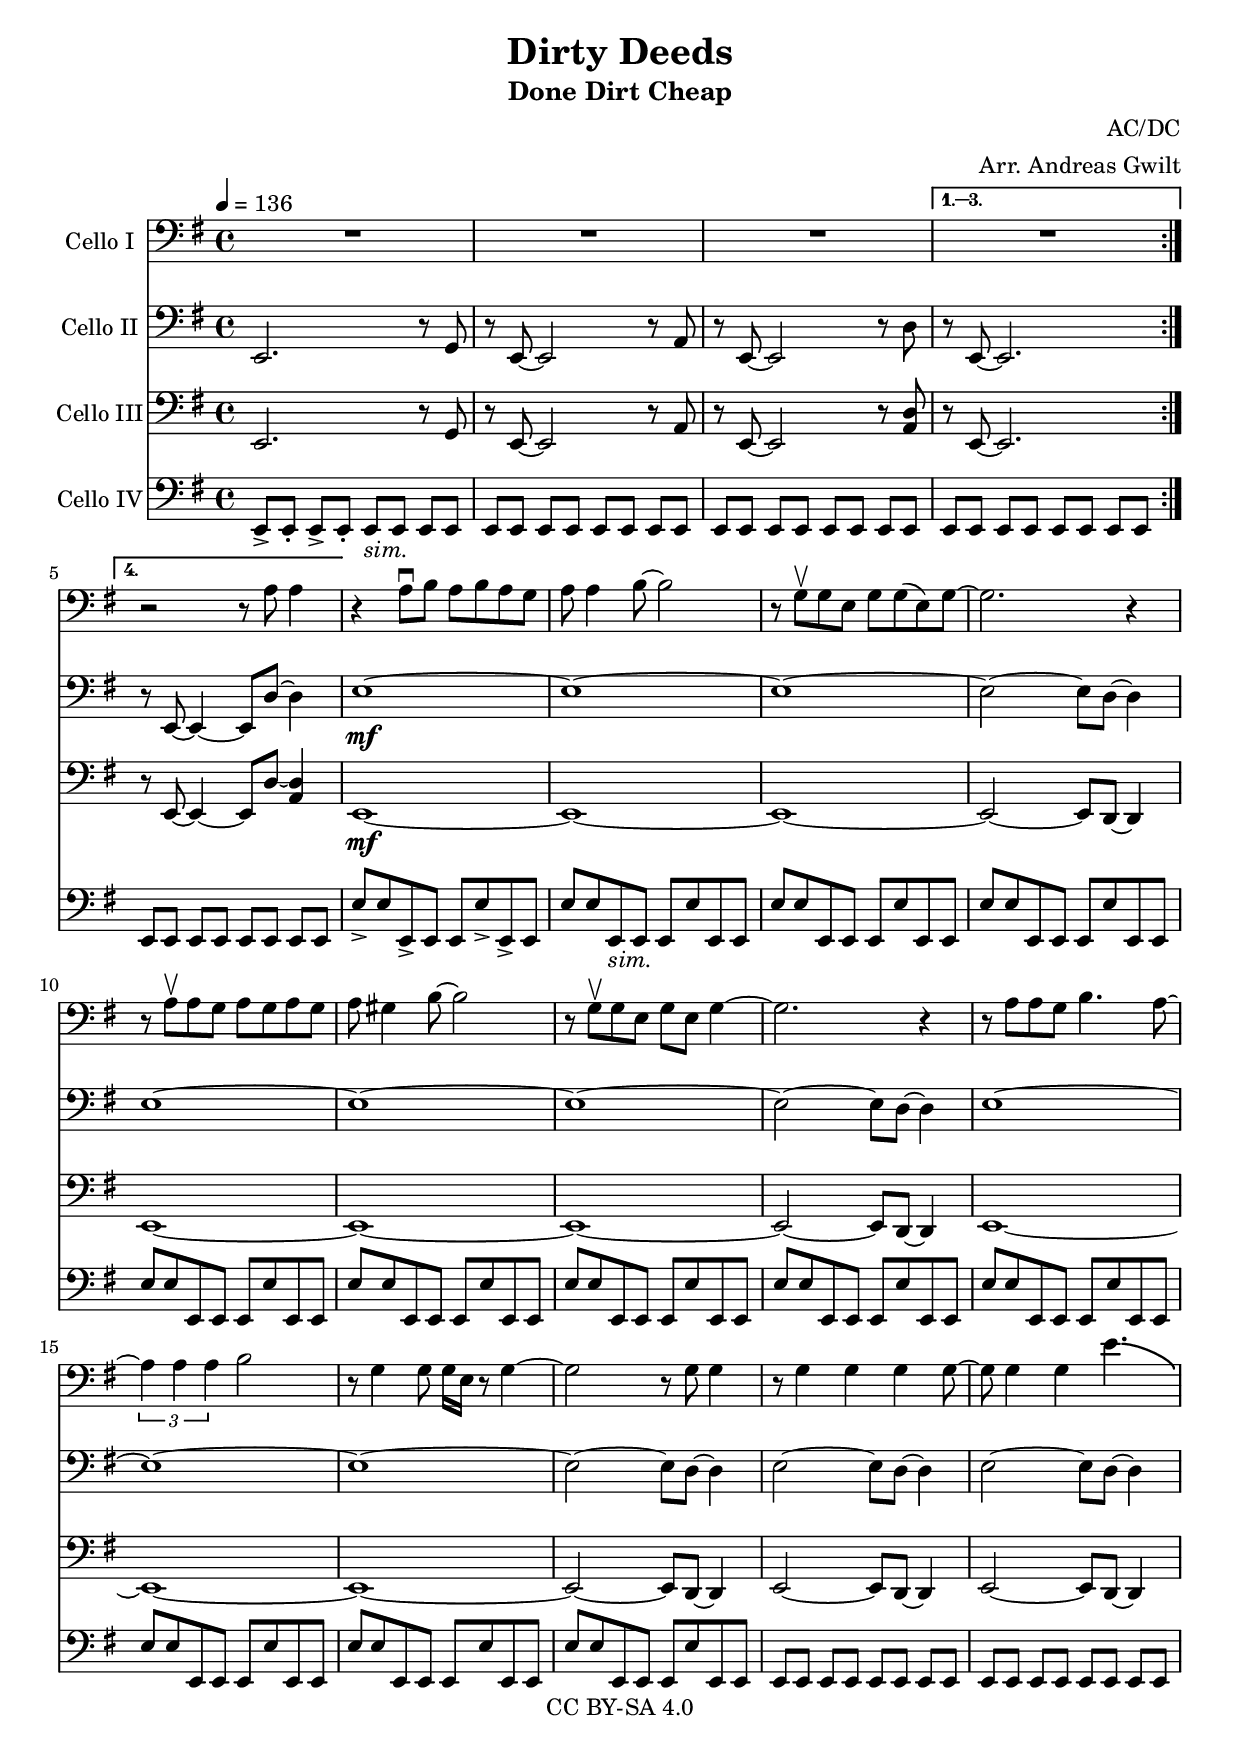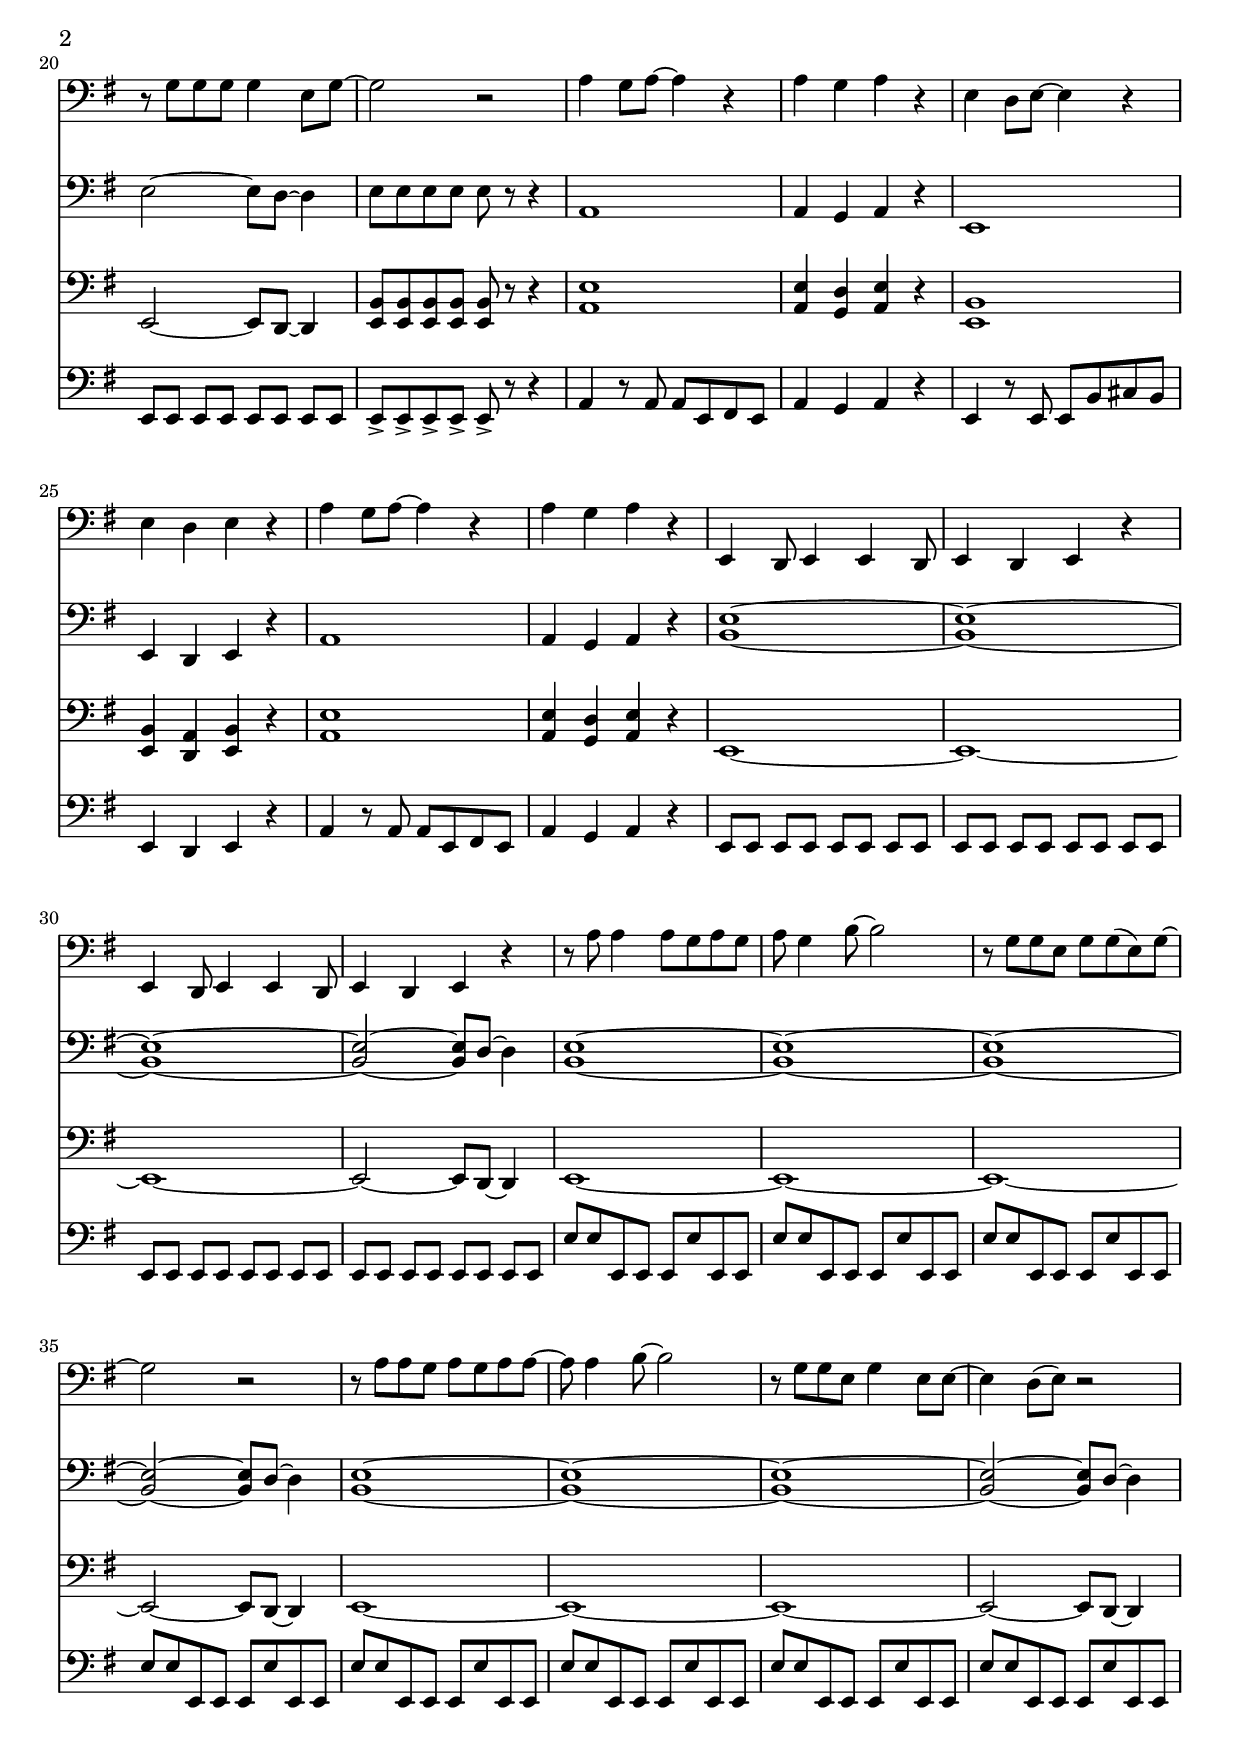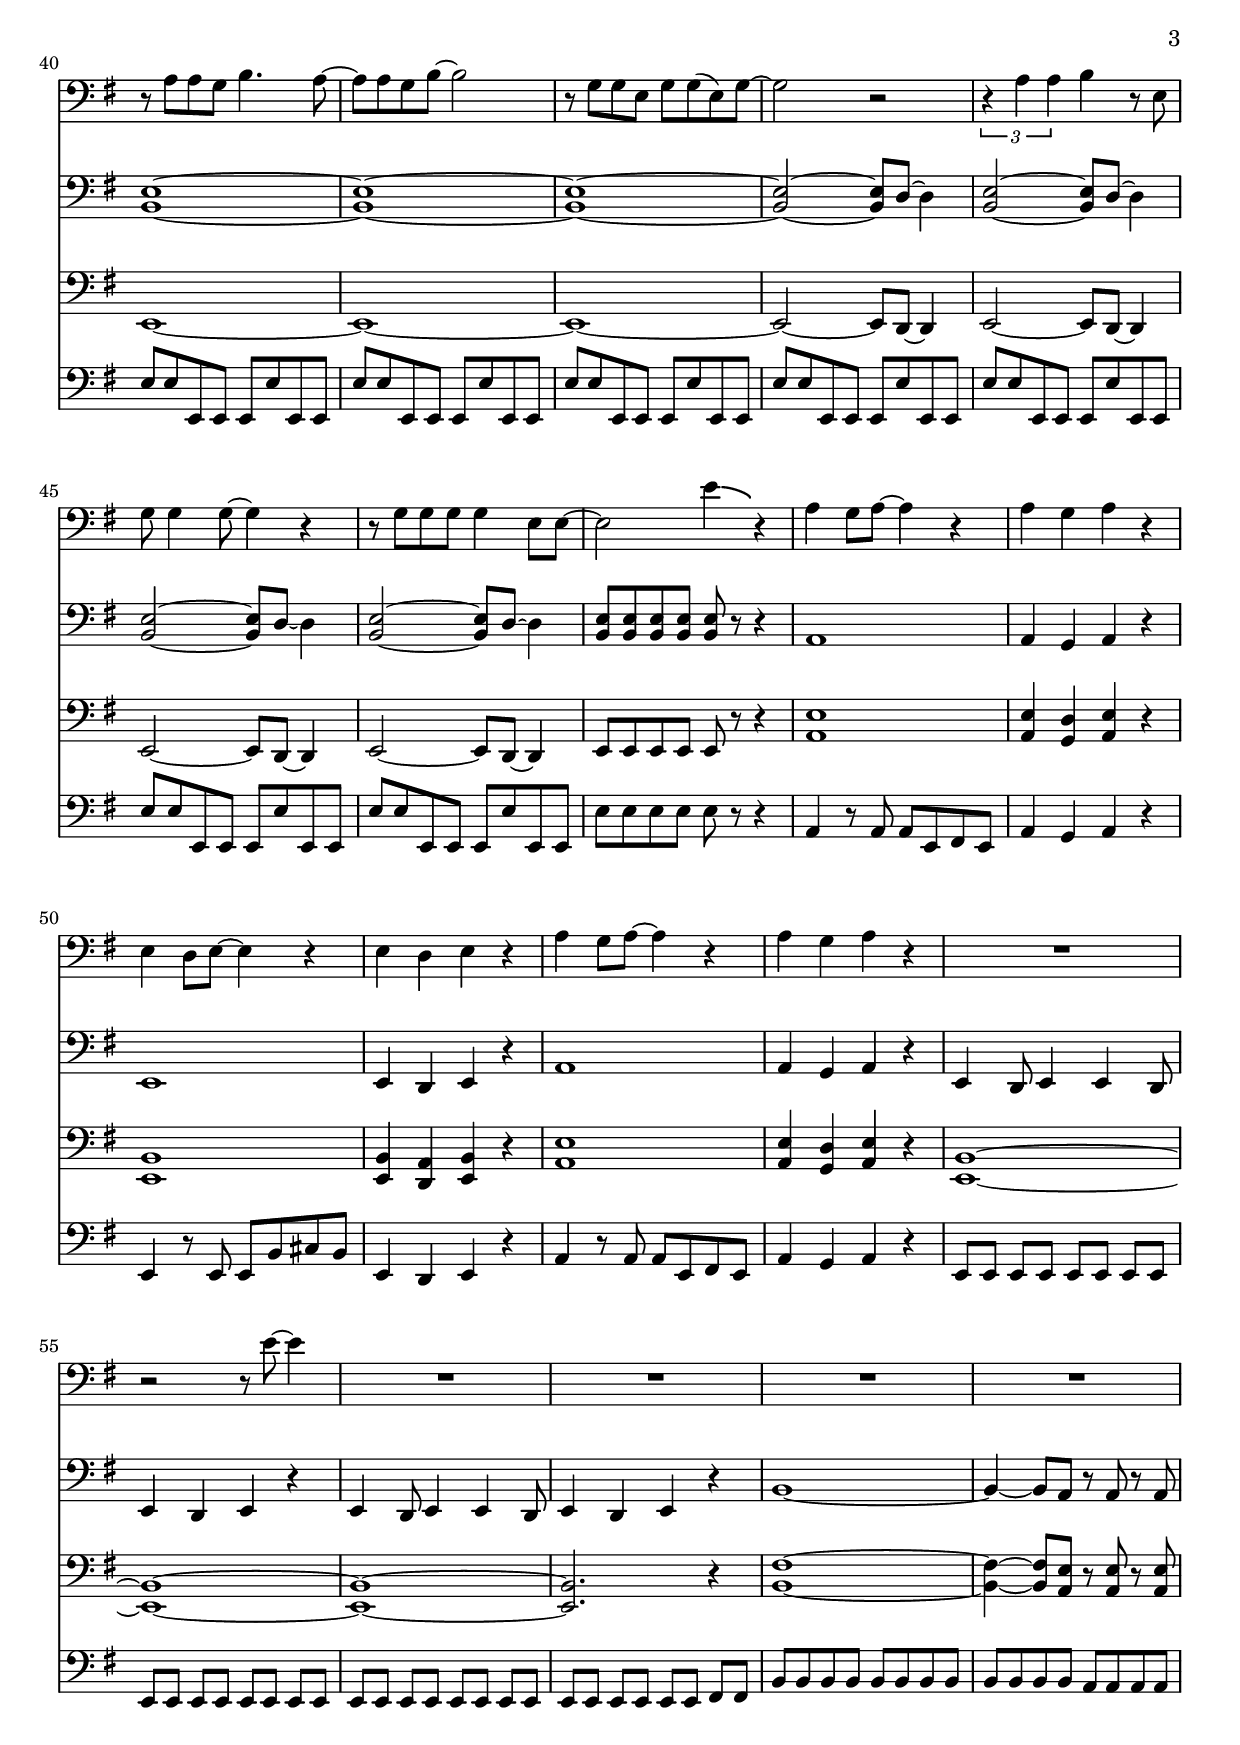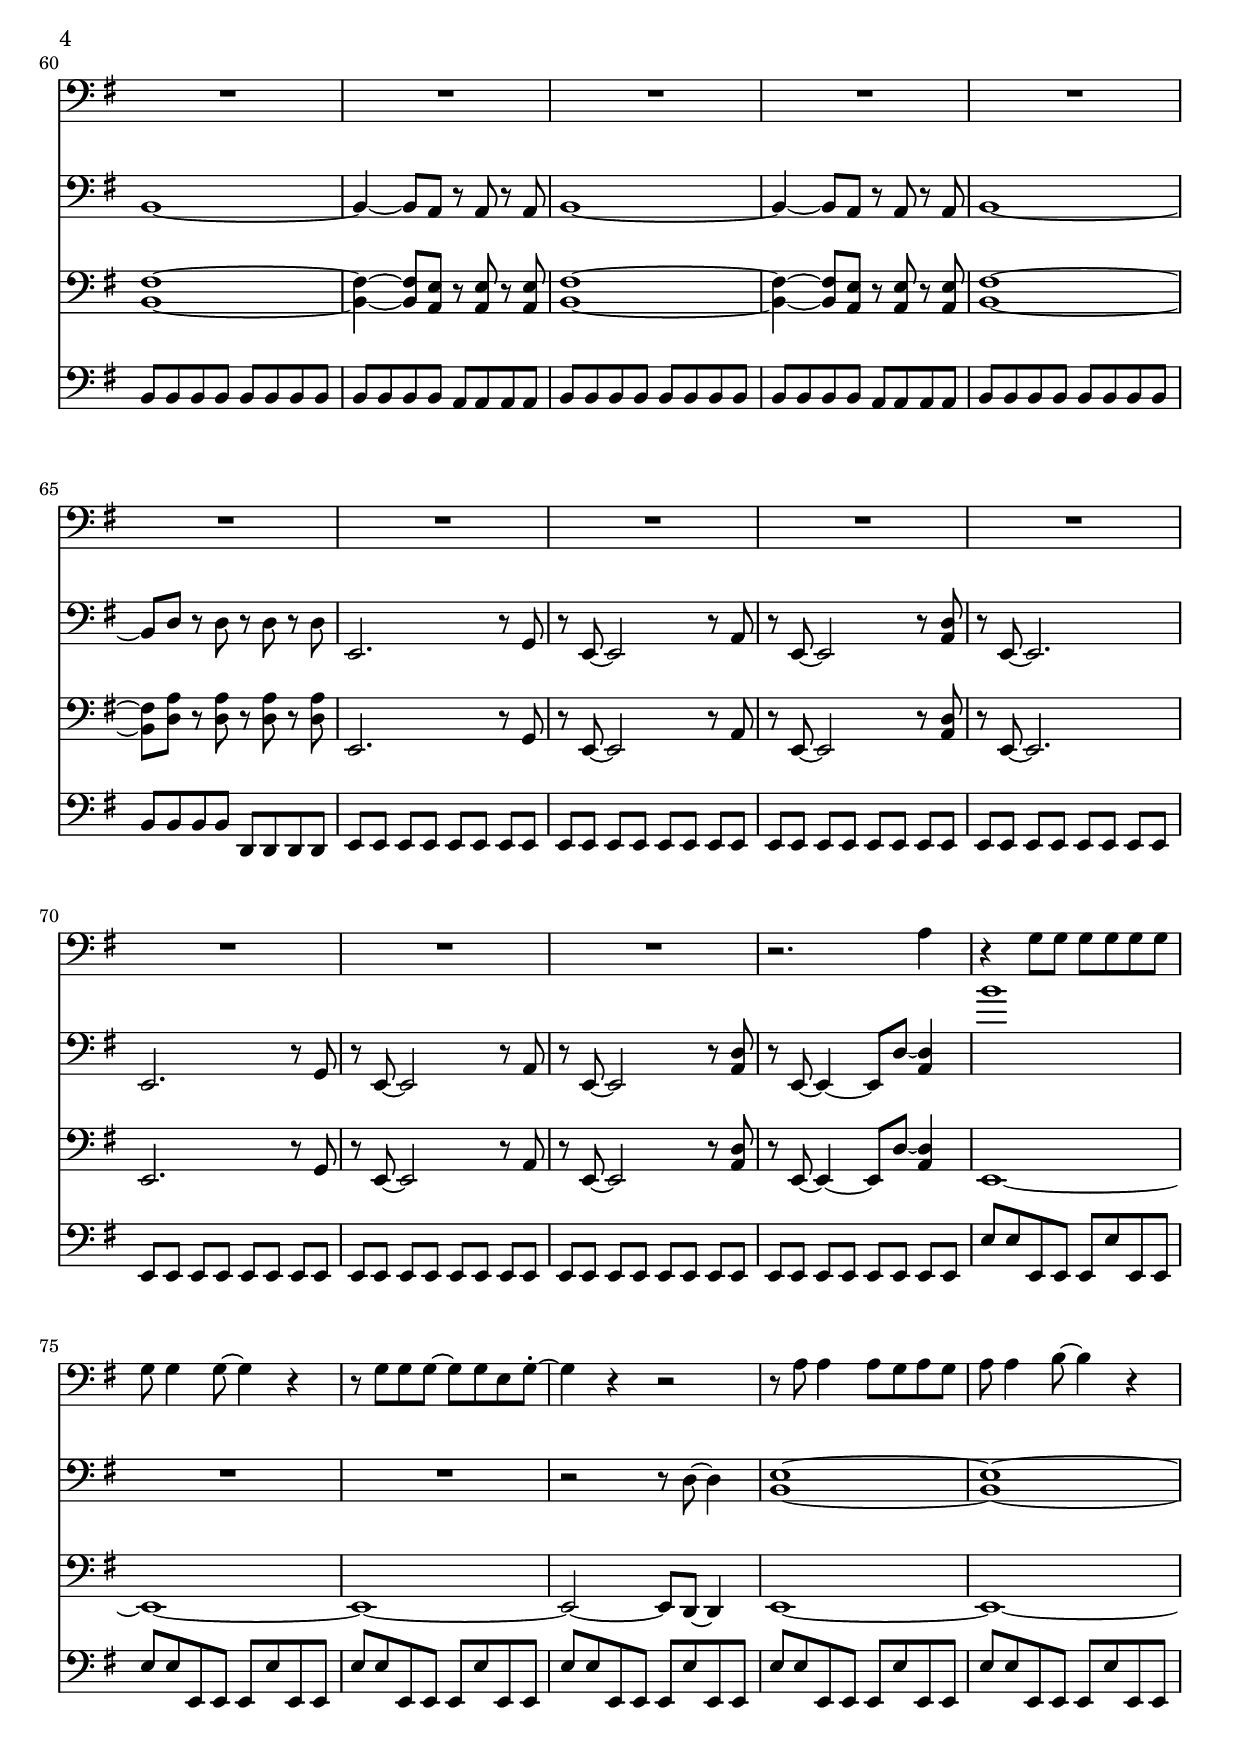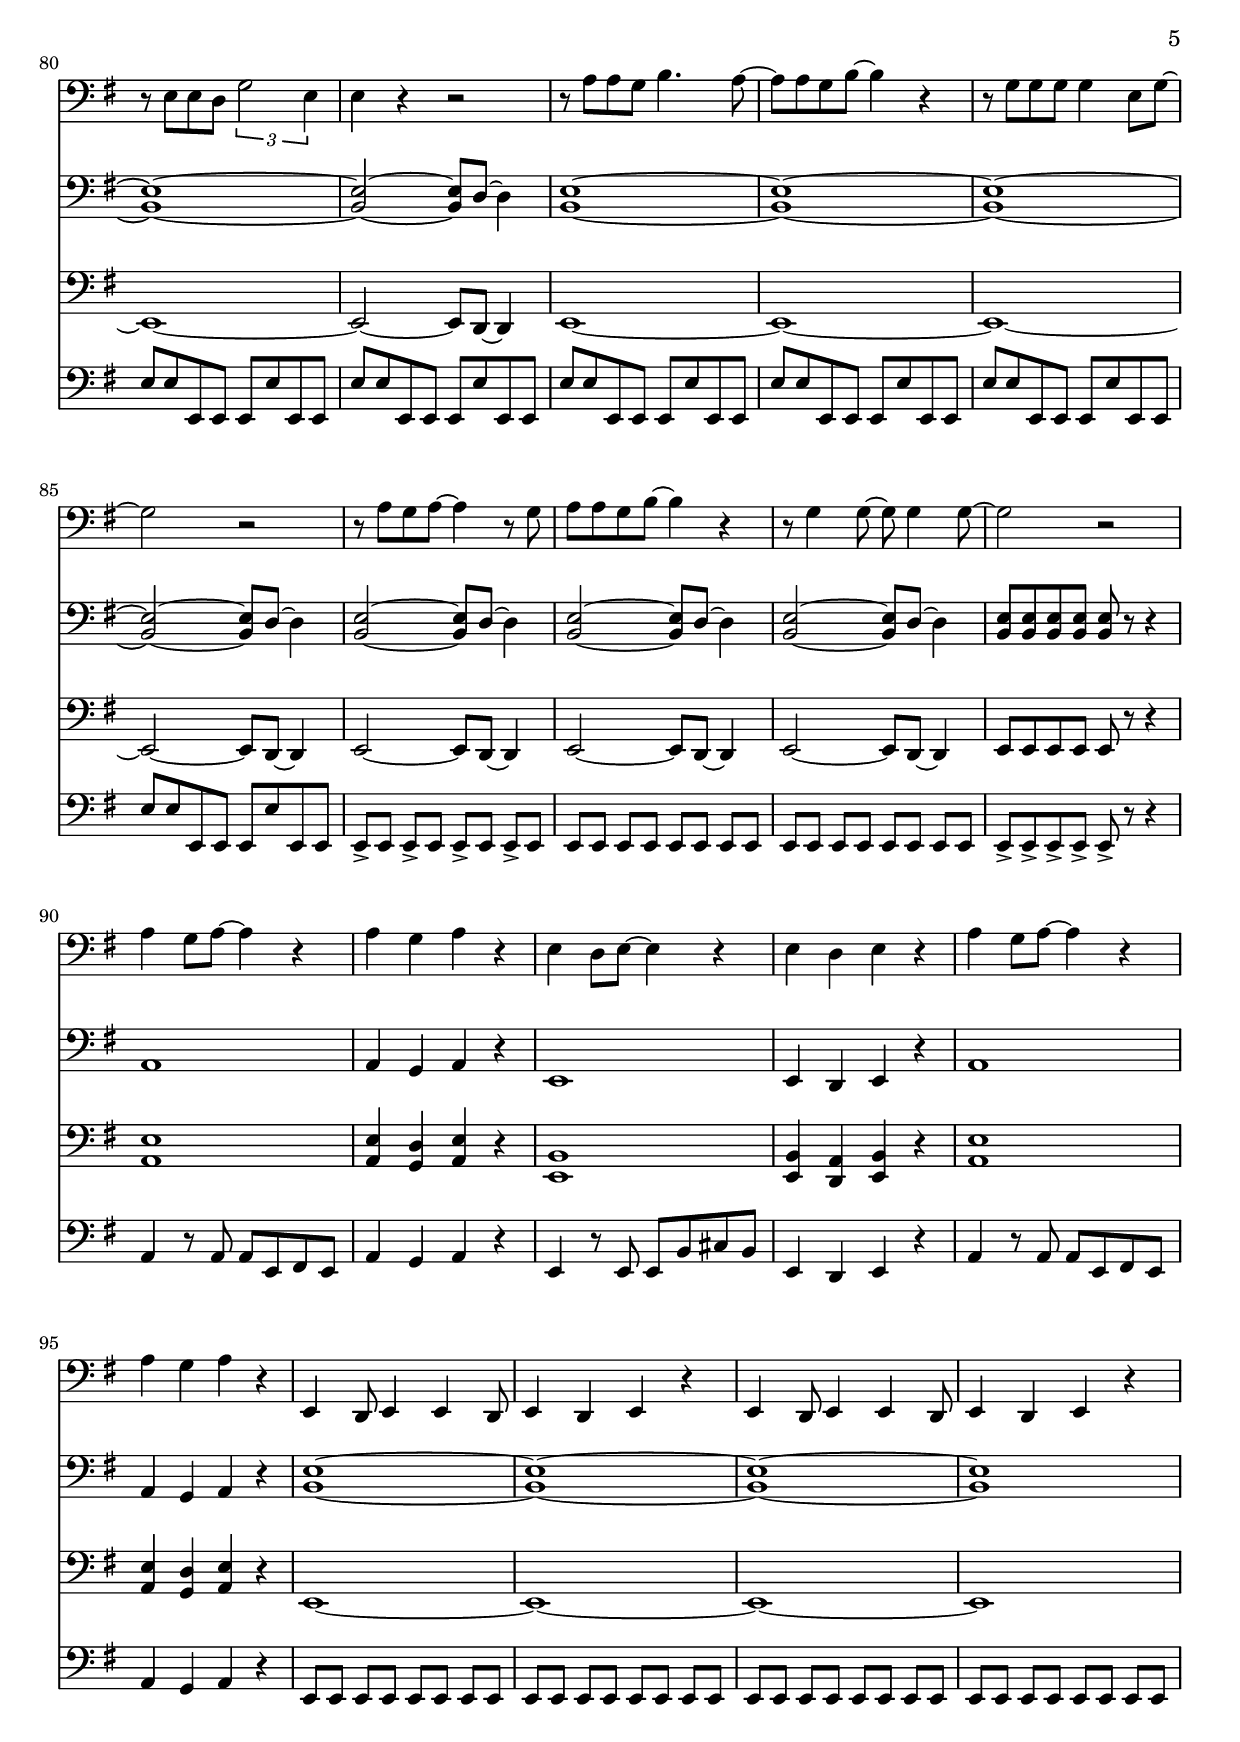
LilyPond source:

\version "2.18.2"

\header {
  title = "Dirty Deeds"
  subtitle = "Done Dirt Cheap"
  composer = "AC/DC"
  arranger = "Arr. Andreas Gwilt"
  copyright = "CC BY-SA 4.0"
}

\paper {
  #(set-paper-size "a4")
}

global = {
  \key e \minor
  \time 4/4
  \tempo 4=136
  \set Score.markFormatter = #format-mark-box-alphabet
}

bassbar = { \relative e, { e8[ e] e[ e] e[ e] e[ e] } }
bassbartwo = { \relative e { e8 e e, e e e' e, e } }
startriff = { e,2. r8 g | r8 e~ e2 r8 a | r8 e~ e2 r8 d' | r8 e,~ e2. } % TODO: chop
VcTwoVerseAccomp = { <b e>1~ | <b e>~ | <b e>1~ | <b e>2~ <b e>8 d~ d4 }
VcThreeVerseAccomp = { e1~ | e~ | e~ | e2~ e8 d~ d4 | }
SingleAccompOne = { \relative b, { b1~ | b4~ b8 a8 r a r a8 | } }
SoloAccompOne = { \relative b, { <b fis'>1~ | <b fis'>4~ <b fis'>8 <a e'>8 r <a e'> r <a e'>8 | } }
SoloAccompTwo = { e,2. r8 g | r8 e~ e2 r8 a | r8 e~ e2 r8 <a d> r8 e~ e2. }
SoloBassOne = { b8 b b b b b b b | b b b b a a a a | }

scoreACelloI = \relative c {
  \global
  \repeat volta 4 { R1 | R1 | R1 | }
  \alternative { {R1} {r2 r8 a' a4} }
  % verse 1
  r4 a8\downbow b a b a g | a a4 b8~ b2 | r8 g\upbow g e g g( e) g~ | g2. r4 |
  r8 a\upbow a g a g a g | a gis4 b8~ b2 | r8 g\upbow g e g e g4~ | g2. r4 |
  r8 a a g b4. a8~ | \times 2/3 {a4 a a}  b2 | r8 g4 g8 g16 e r8 g4~ | g2 r8 g g4 |
  r8 g4 g g g8~ | g g4 g e'4.-\bendAfter #-4.75 |
  r8 g, g g g4 e8 g~ | g2 r2 |
  % refrain
  a4 g8 a~ a4 r | a4 g a r | e4 d8 e~ e4 r | e4 d e r | a4 g8 a~ a4 r | a4 g a r |
  e,4 d8 e4 e d8 | e4 d e r | e4 d8 e4 e d8 | e4 d e r |
  % verse 2
  r8 a' a4 a8 g a g | a g4 b8~ b2 | r8 g g e g g( e) g~ | g2 r2 |
  r8 a a g a g a a~ | a a4 b8~ b2 | r8 g g e g4 e8 e~ | e4 d8( e) r2 |
  r8 a a g b4. a8~ | a a g b~ b2 | r8 g g e g g( e) g~ | g2 r2 |
  \times 2/3 {r4 a a} b4 r8 e,8 | g g4 g8~ g4 r4 | r8 g g g g4 e8 e~ | e2 e'4\bendAfter #-2 r4 |
  % refrain
  a,4 g8 a~ a4 r | a4 g a r | e4 d8 e~ e4 r | e4 d e r | a4 g8 a~ a4 r | a4 g a r |
  R1 | r2 r8 e'8~ e4 | R1 | R1 | % make bendy; it's more of a sort of squeak. gliss. up and down
  % solo
  \repeat unfold 8 { R1 }
  R1 | R1 | R1 | R1 | R1 | R1 | R1 | r2. a,4 |
  % verse 3
  r4 g8 g g g g g | g g4 g8~ g4 r4 | r8 g g g~ g g e g-.~| g4 r4 r2 |
  r8 a a4 a8 g a g | a a4 b8~ b4 r4 | r8 e, e d \times 2/3 {g2 e4} | e4 r r2 |
  r8 a a g b4. a8~ | a a g b~ b4 r4 | r8 g g g g4 e8 g~ | g2 r2 |
  r8 a g a~ a4 r8 g | a a g b~ b4 r4 | r8 g4 g8~ g g4 g8~ | g2 r |
  % refrain
  a4 g8 a~ a4 r | a4 g a r | e4 d8 e~ e4 r | e4 d e r | a4 g8 a~ a4 r | a4 g a r |
  e,4 d8 e4 e d8 | e4 d e r | e4 d8 e4 e d8 | e4 d e r |
  % odd thingymagig
}

scoreACelloII = \relative c {
  \global
  \repeat volta 4 { e,2. r8 g | r8 e~ e2 r8 a | r8 e~ e2 r8 d' }
  \alternative { {r8 e,~ e2.} {r8 e~ e4~ e8 d'8~ d4}}
  e1~\mf | e~ | e~ | e2~ e8 d~ d4 |
  \VcThreeVerseAccomp
  \VcThreeVerseAccomp
  e2~ e8 d~ d4 | e2~ e8 d~ d4 | e2~ e8 d~ d4 | e8 e e e e r8 r4 |
  % refrain
  a,1 | a4 g a r | e1 | e4 d e r | a1 | a4 g a r |
  \VcTwoVerseAccomp
  % verse 2
  \VcTwoVerseAccomp
  \VcTwoVerseAccomp
  \VcTwoVerseAccomp
  <e b>2~ <e b>8 d~ d4 | <e b>2~ <e b>8 d~ d4 |
  <e b>2~ <e b>8 d~ d4 | <e b>8 <e b> <e b> <e b> <e b> r8 r4 | %chop here
  % refrain
  a,1 | a4 g a r | e1 | e4 d e r | a1 | a4 g a r |
  e4 d8 e4 e d8 | e4 d e r | e4 d8 e4 e d8 | e4 d e r |
  % solo
  \SingleAccompOne \SingleAccompOne \SingleAccompOne | b'1~ | b8 d8 r d r d r d8 |
  e,2. r8 g | r8 e~ e2 r8 a | r8 e~ e2 r8 <a d> r8 e~ e2. |
  e2. r8 g | r8 e~ e2 r8 a | r8 e~ e2 r8 <a d> r8 e~ e4~ e8 d'8~ <a d>4 |
  % verse 3
  b''1 | R1 | R1 | r2 r8 d,,~ d4 |
  \VcTwoVerseAccomp
  \VcTwoVerseAccomp
  <e b>2~ <e b>8 d~ d4 | <e b>2~ <e b>8 d~ d4 |
  <e b>2~ <e b>8 d~ d4 | <e b>8 <e b> <e b> <e b> <e b> r8 r4 | %chop here
  % refrain
  a,1 | a4 g a r | e1 | e4 d e r | a1 | a4 g a r |
  <b e>1~ | <b e>1~ | <b e>1~ | <b e>1~ |
  % odd thingymagig
}

scoreACelloIII = \relative c {
  \global
  \repeat volta 4 { e,2. r8 g | r8 e~ e2 r8 a | r8 e~ e2 r8 <a d> }
  \alternative { {r8 e~ e2.} {r8 e~ e4~ e8 d'8~ <a d>4}}
  e1~\mf | e~ | e~ | e2~ e8 d~ d4 |
  \VcThreeVerseAccomp
  \VcThreeVerseAccomp
  e2~ e8 d~ d4 | e2~ e8 d~ d4 | e2~ e8 d~ d4 | <e b'>8 <e b'> <e b'> <e b'> <e b'> r8 r4 | %chop here
  % refrain
  <a e'>1 | <a e'>4 <g d'> <a e'> r | <e b'>1 | <e b'>4 <d a'> <e b'> r | <a e'>1 | <a e'>4 <g d'> <a e'> r |
  \VcThreeVerseAccomp
  % verse 2
  \VcThreeVerseAccomp
  \VcThreeVerseAccomp
  \VcThreeVerseAccomp
  e2~ e8 d~ d4 | e2~ e8 d~ d4 | e2~ e8 d~ d4 | e8 e e e e r8 r4 | %chop here
  % refrain
  <a e'>1 | <a e'>4 <g d'> <a e'> r | <e b'>1 | <e b'>4 <d a'> <e b'> r | <a e'>1 | <a e'>4 <g d'> <a e'> r |
  <e b'>1~ | <e b'>~ | <e b'>~ | <e b'>2. r4 | % chop
  %solo
  \SoloAccompOne \SoloAccompOne \SoloAccompOne | <b' fis'>1~ | <b fis'>8 <d a'>8 r <d a'> r <d a'> r <d a'>8 |
  e,2. r8 g | r8 e~ e2 r8 a | r8 e~ e2 r8 <a d> r8 e~ e2. |
  e2. r8 g | r8 e~ e2 r8 a | r8 e~ e2 r8 <a d> r8 e~ e4~ e8 d'8~ <a d>4 |
  % verse 3
  \VcThreeVerseAccomp
  \VcThreeVerseAccomp
  \VcThreeVerseAccomp
  e2~ e8 d~ d4 | e2~ e8 d~ d4 | e2~ e8 d~ d4 | e8 e e e e r8 r4 | %chop here
  % refrain
  <a e'>1 | <a e'>4 <g d'> <a e'> r | <e b'>1 | <e b'>4 <d a'> <e b'> r | <a e'>1 | <a e'>4 <g d'> <a e'> r |
  e1~ | e~ | e~ | e~ |
  % odd thingymagig
}

scoreACelloIV = \relative c {
  \global
  \repeat volta 4 { e,8->[ e-.] e->[ e-.] e_\markup {\italic "sim."}[ e] e[ e] | \bassbar | \bassbar |}
  \alternative { {\bassbar} {\bassbar} }
  e'8-> e e,-> e e e'-> e,-> e | e'8 e e,_\markup {\italic "sim."} e e e' e, e | \bassbartwo | \bassbartwo |
  \bassbartwo | \bassbartwo | \bassbartwo | \bassbartwo |
  \bassbartwo | \bassbartwo | \bassbartwo | \bassbartwo |
  \bassbar | \bassbar | \bassbar | e8-> e-> e-> e-> e-> r8 r4 | %chop instead of r4 here
  % refrain
  a4 r8 a a e fis e | a4 g a r | e4 r8 e e b' cis b | e,4 d e r | a4 r8 a a e fis e | a4 g a r |
  \bassbar | \bassbar | \bassbar | \bassbar |
  % verse 2
  \bassbartwo | \bassbartwo | \bassbartwo | \bassbartwo |
  \bassbartwo | \bassbartwo | \bassbartwo | \bassbartwo |
  \bassbartwo | \bassbartwo | \bassbartwo | \bassbartwo |
  \bassbartwo | \bassbartwo | \bassbartwo | e'8 e e e e r8 r4 |
  % refrain
  a,4 r8 a a e fis e | a4 g a r | e4 r8 e e b' cis b | e,4 d e r | a4 r8 a a e fis e | a4 g a r |
  \bassbar | \bassbar | \bassbar | e8[ e] e[ e] e[ e] fis[ fis] |
  % solo
  \SoloBassOne | \SoloBassOne | \SoloBassOne | b8 b b b b b b b | b b b b d, d d d |
  \repeat unfold 8 { \bassbar }
  % verse 3
  \bassbartwo | \bassbartwo | \bassbartwo | \bassbartwo |
  \bassbartwo | \bassbartwo | \bassbartwo | \bassbartwo |
  \bassbartwo | \bassbartwo | \bassbartwo | \bassbartwo |
  e8->[ e] e->[ e] e8->[ e] e->[ e] | \bassbar | \bassbar | e8-> e-> e-> e-> e-> r8 r4 |
  % refrain
  a4 r8 a a e fis e | a4 g a r | e4 r8 e e b' cis b | e,4 d e r | a4 r8 a a e fis e | a4 g a r |
  \bassbar | \bassbar | \bassbar | \bassbar |
  % odd thingymagig
}

scoreACelloIPart = \new Staff \with {
  instrumentName = "Cello I"
  midiInstrument = "violin"
} { \clef bass \scoreACelloI }

scoreACelloIIPart = \new Staff \with {
  instrumentName = "Cello II"
  midiInstrument = "overdriven guitar"
} { \clef bass \scoreACelloII }

scoreACelloIIIPart = \new Staff \with {
  instrumentName = "Cello III"
  midiInstrument = "overdriven guitar"
} { \clef bass \scoreACelloIII }

scoreACelloIVPart = \new Staff \with {
  instrumentName = "Cello IV"
  midiInstrument = "electric bass (finger)"
} { \clef bass \scoreACelloIV }

\score {
  <<
    \scoreACelloIPart
    \scoreACelloIIPart
    \scoreACelloIIIPart
    \scoreACelloIVPart
  >>
  \layout { }
  \midi { }
}
